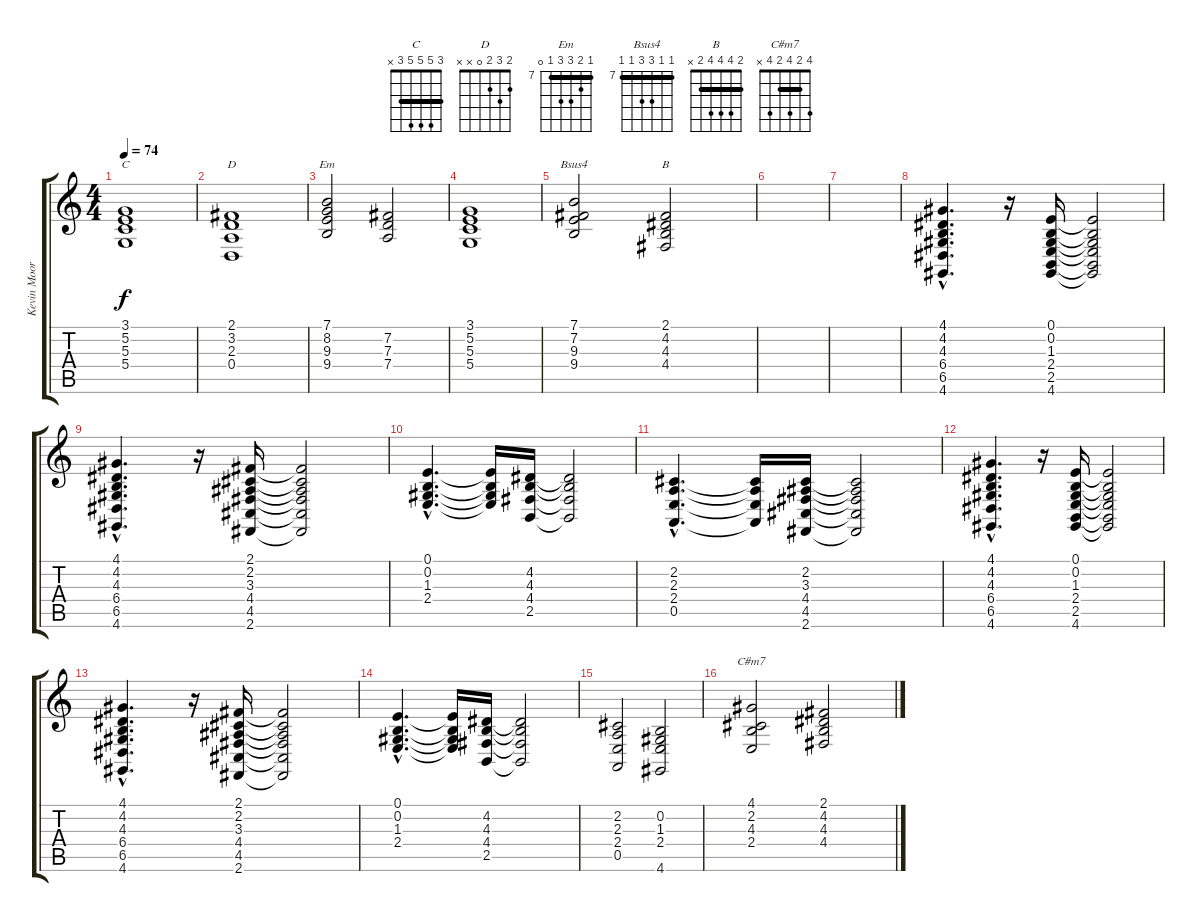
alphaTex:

\track ("Kevin Moore" "Kevin Moor") {instrument lead2sawtooth}
\staff {score tabs}
\tuning (E4 B3 G3 D3 A2 E2) {hide}
\chord ("C" 3 5 5 5 3 x) {barre 3}
\chord ("D" 2 3 2 0 x x)
\chord ("Em" 7 8 9 9 7 0) {firstfret 7 barre 7}
\chord ("Bsus4" 7 7 9 9 7 7) {firstfret 7 barre 7}
\chord ("B" 2 4 4 4 2 x) {barre 2}
\chord ("C#m7" 4 2 4 2 4 x) {barre 2}
\ts (4 4)
\tempo 74
\clef g2
\ks c
(3.1 5.2 5.3 5.4).1{ch "C" dy f} |
(2.1 3.2 2.3 0.4).1{ch "D"} |
(7.1 8.2 9.3 9.4).2{ch "Em"} (7.2 7.3 7.4).2 |
(3.1 5.2 5.3 5.4).1 |
(7.1 7.2 9.3 9.4).2{ch "Bsus4"} (2.1 4.2 4.3 4.4).2{ch "B"} |
|
|
(4.1{hac} 4.2{hac} 4.3{hac} 6.4{hac} 6.5{hac} 4.6{hac}).4{d} r.16 (0.1 0.2 1.3 2.4 2.5 4.6).16 (0.1{t} 0.2{t} 1.3{t} 2.4{t} 2.5{t} 4.6{t}).2 |
(4.1{hac} 4.2{hac} 4.3{hac} 6.4{hac} 6.5{hac} 4.6{hac}).4{d} r.16 (2.1 2.2 3.3 4.4 4.5 2.6).16 (2.1{t} 2.2{t} 3.3{t} 4.4{t} 4.5{t} 2.6{t}).2 |
(0.1{hac} 0.2{hac} 1.3{hac} 2.4{hac}).4{d} (0.1{t} 0.2{t} 1.3{t} 2.4{t}).16 (4.2 4.3 4.4 2.5).16 (4.2{t} 4.3{t} 4.4{t} 2.5{t}).2 |
(2.2{hac} 2.3{hac} 2.4{hac} 0.5{hac}).4{d} (2.2{t} 2.3{t} 2.4{t} 0.5{t}).16 (2.2 3.3 4.4 4.5 2.6).16 (2.2{t} 3.3{t} 4.4{t} 4.5{t} 2.6{t}).2 |
(4.1{hac} 4.2{hac} 4.3{hac} 6.4{hac} 6.5{hac} 4.6{hac}).4{d} r.16 (0.1 0.2 1.3 2.4 2.5 4.6).16 (0.1{t} 0.2{t} 1.3{t} 2.4{t} 2.5{t} 4.6{t}).2 |
(4.1{hac} 4.2{hac} 4.3{hac} 6.4{hac} 6.5{hac} 4.6{hac}).4{d} r.16 (2.1 2.2 3.3 4.4 4.5 2.6).16 (2.1{t} 2.2{t} 3.3{t} 4.4{t} 4.5{t} 2.6{t}).2 |
(0.1{hac} 0.2{hac} 1.3{hac} 2.4{hac}).4{d} (0.1{t} 0.2{t} 1.3{t} 2.4{t}).16 (4.2 4.3 4.4 2.5).16 (4.2{t} 4.3{t} 4.4{t} 2.5{t}).2 |
(2.2 2.3 2.4 0.5).2 (0.2 1.3 2.4 4.6).2 |
(4.1 2.2 4.3 2.4).2{ch "C#m7"} (2.1 4.2 4.3 4.4).2
